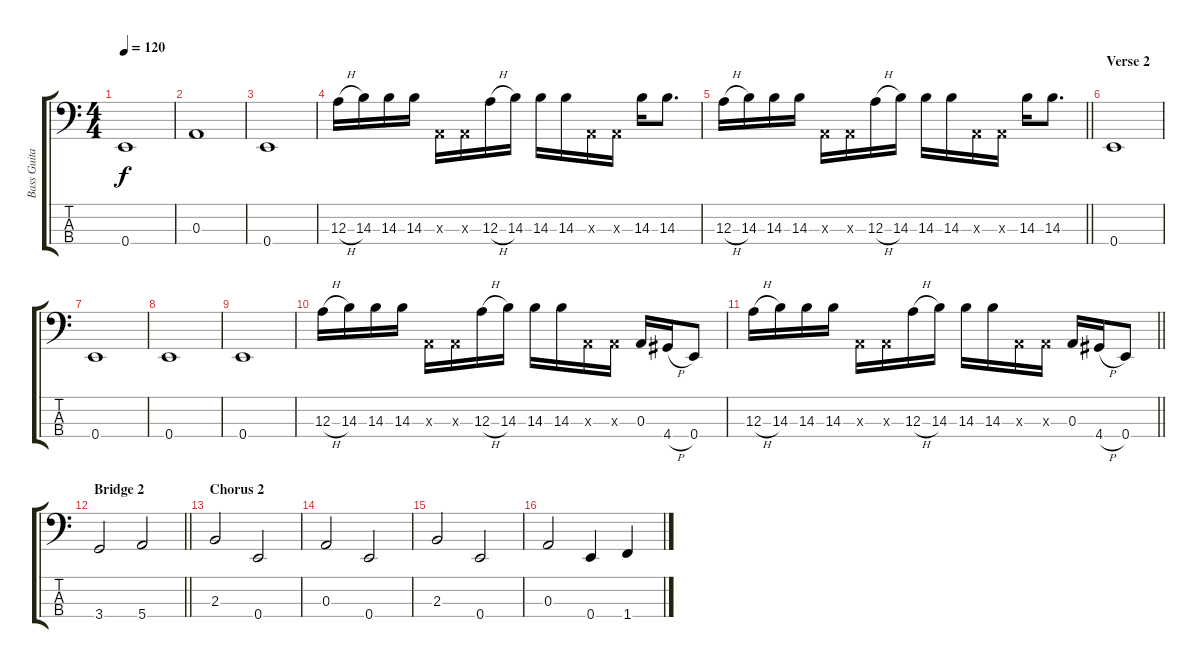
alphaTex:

\track ("Bass Guitar - Duff McKagan" "Bass Guita") {instrument electricbassfinger}
\staff {score tabs}
\tuning (G2 D2 A1 E1) {hide}
\ts (4 4)
\tempo 120
\clef f4
\ks c
0.4.1{dy f} |
0.3.1 |
0.4.1 |
12.3{h}.16 14.3.16 14.3.16 14.3.16 0.3{x}.16 0.3{x}.16 12.3{h}.16 14.3.16 14.3.16 14.3.16 0.3{x}.16 0.3{x}.16 14.3.16 14.3.8{d} |
\barLineRight lightlight
12.3{h}.16 14.3.16 14.3.16 14.3.16 0.3{x}.16 0.3{x}.16 12.3{h}.16 14.3.16 14.3.16 14.3.16 0.3{x}.16 0.3{x}.16 14.3.16 14.3.8{d} |
\section ("" "Verse 2")
0.4.1 |
0.4.1 |
0.4.1 |
0.4.1 |
12.3{h}.16 14.3.16 14.3.16 14.3.16 0.3{x}.16 0.3{x}.16 12.3{h}.16 14.3.16 14.3.16 14.3.16 0.3{x}.16 0.3{x}.16 0.3.16 4.4{h}.16 0.4.8 |
\barLineRight lightlight
12.3{h}.16 14.3.16 14.3.16 14.3.16 0.3{x}.16 0.3{x}.16 12.3{h}.16 14.3.16 14.3.16 14.3.16 0.3{x}.16 0.3{x}.16 0.3.16 4.4{h}.16 0.4.8 |
\section ("" "Bridge 2")
\barLineRight lightlight
3.4.2 5.4.2 |
\section ("" "Chorus 2")
2.3.2 0.4.2 |
0.3.2 0.4.2 |
2.3.2 0.4.2 |
0.3.2 0.4.4 1.4.4
